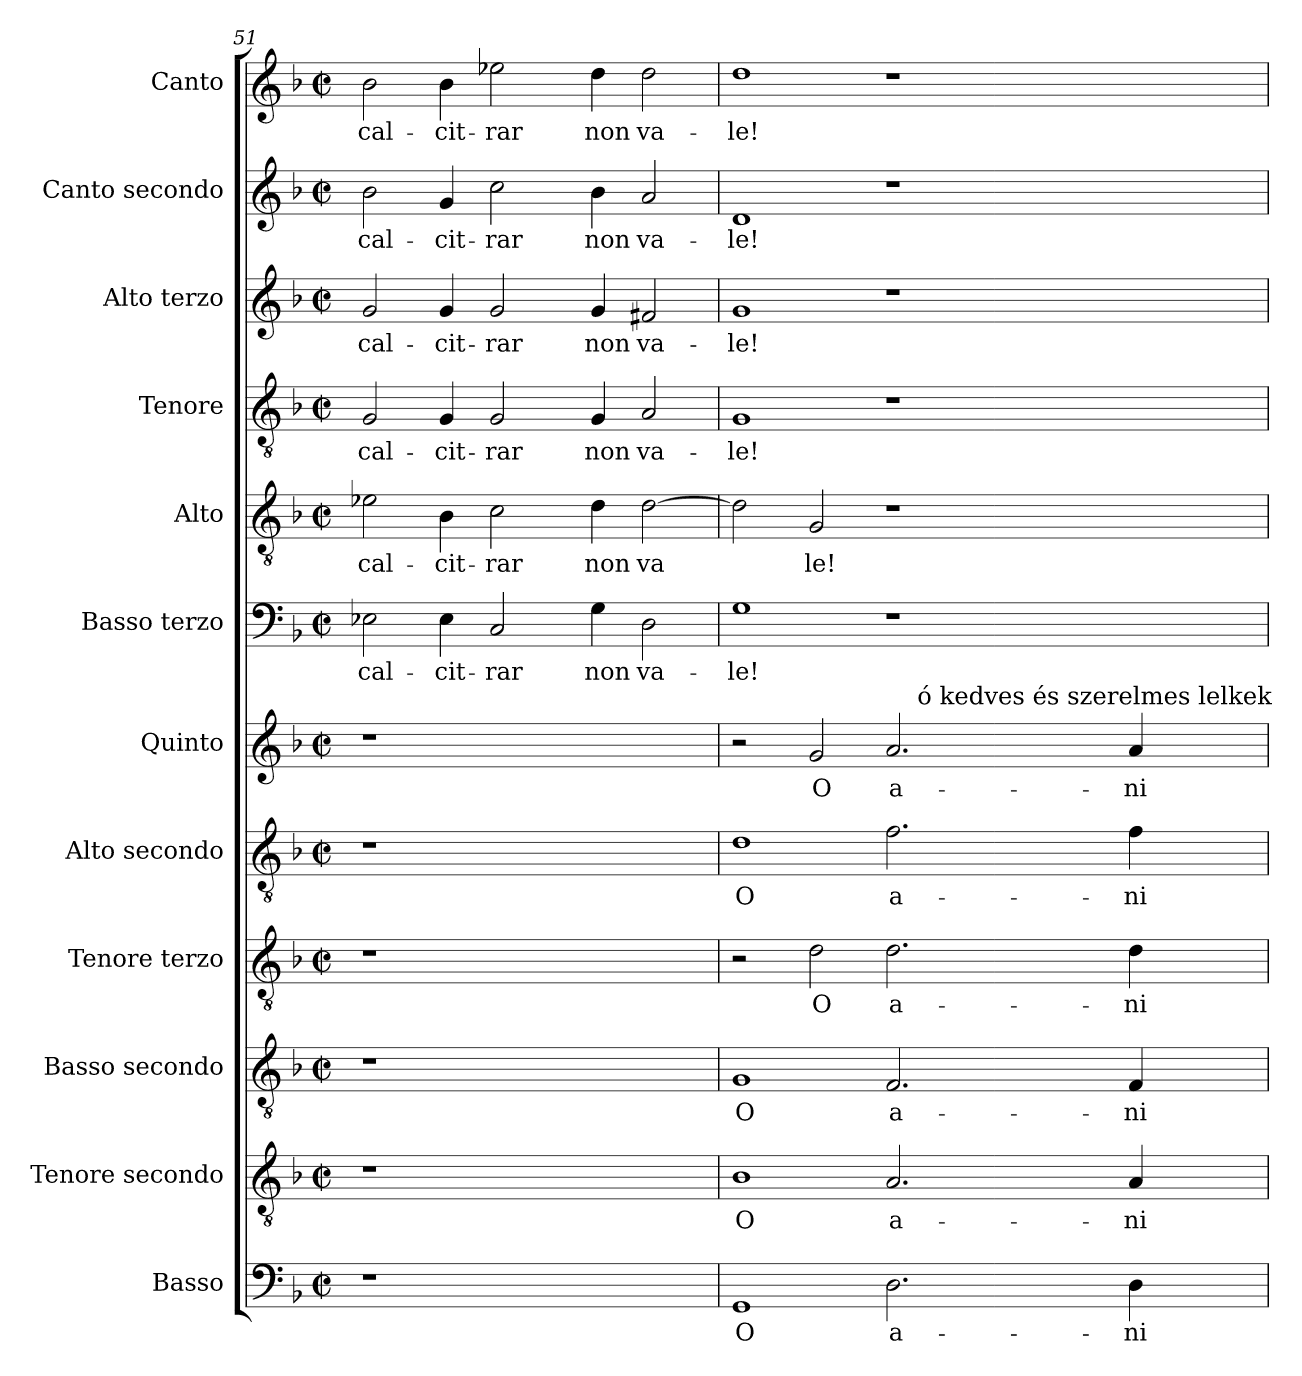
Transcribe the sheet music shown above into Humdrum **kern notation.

**kern	**text	**kern	**text	**kern	**text	**kern	**text	**kern	**text	**kern	**text	**kern	**text	**kern	**text	**kern	**text	**kern	**text	**kern	**text	**kern	**text
*part12	*part12	*part11	*part11	*part10	*part10	*part9	*part9	*part8	*part8	*part7	*part7	*part6	*part6	*part5	*part5	*part4	*part4	*part3	*part3	*part2	*part2	*part1	*part1
*staff12	*staff12	*staff11	*staff11	*staff10	*staff10	*staff9	*staff9	*staff8	*staff8	*staff7	*staff7	*staff6	*staff6	*staff5	*staff5	*staff4	*staff4	*staff3	*staff3	*staff2	*staff2	*staff1	*staff1
*I"Basso	*	*I"Tenore secondo	*	*I"Basso secondo	*	*I"Tenore terzo	*	*I"Alto secondo	*	*I"Quinto	*	*I"Basso terzo	*	*I"Alto	*	*I"Tenore	*	*I"Alto terzo	*	*I"Canto secondo	*	*I"Canto	*
*	*	*	*	*	*	*	*	*	*	*I'Q	*	*	*	*	*	*	*	*	*	*	*	*	*
*clefF4	*	*clefGv2	*	*clefGv2	*	*clefGv2	*	*clefGv2	*	*clefG2	*	*clefF4	*	*clefGv2	*	*clefGv2	*	*clefG2	*	*clefG2	*	*clefG2	*
*k[b-]	*	*k[b-]	*	*k[b-]	*	*k[b-]	*	*k[b-]	*	*k[b-]	*	*k[b-]	*	*k[b-]	*	*k[b-]	*	*k[b-]	*	*k[b-]	*	*k[b-]	*
*F:	*	*F:	*	*F:	*	*F:	*	*F:	*	*F:	*	*F:	*	*F:	*	*F:	*	*F:	*	*F:	*	*F:	*
*M2/2	*	*M2/2	*	*M2/2	*	*M2/2	*	*M2/2	*	*M2/2	*	*M2/2	*	*M2/2	*	*M2/2	*	*M2/2	*	*M2/2	*	*M2/2	*
*met(c|)	*	*met(c|)	*	*met(c|)	*	*met(c|)	*	*met(c|)	*	*met(c|)	*	*met(c|)	*	*met(c|)	*	*met(c|)	*	*met(c|)	*	*met(c|)	*	*met(c|)	*
=51	=51	=51	=51	=51	=51	=51	=51	=51	=51	=51	=51	=51	=51	=51	=51	=51	=51	=51	=51	=51	=51	=51	=51
!	!	!	!	!	!	!	!	!	!	!	!	!	!LO:LY:b:rj	!	!LO:LY:b:rj	!	!LO:LY:b:rj	!	!LO:LY:b:rj	!	!LO:LY:b:rj	!	!LO:LY:b:cj
1r	.	1r	.	1r	.	1r	.	1r	.	1r	.	2E-X\	cal-	2e-X\	cal-	2G/	cal-	2g/	cal-	2b-\	cal-	2b-\	cal-
!	!	!	!	!	!	!	!	!	!	!	!	!	!LO:LY:b:rj	!	!LO:LY:b:rj	!	!LO:LY:b:rj	!	!LO:LY:b:rj	!	!LO:LY:b:rj	!	!LO:LY:b:cj
.	.	.	.	.	.	.	.	.	.	.	.	4E-\	-cit-	4B-\	-cit-	4G/	-cit-	4g/	-cit-	4g/	-cit-	4b-\	-cit-
!	!	!	!	!	!	!	!	!	!	!	!	!	!LO:LY:b:rj	!	!LO:LY:b:rj	!	!LO:LY:b:rj	!	!LO:LY:b:rj	!	!LO:LY:b:rj	!	!LO:LY:b:cj
.	.	.	.	.	.	.	.	.	.	.	.	2C/	-rar	2c\	-rar	2G/	-rar	2g/	-rar	2cc\	-rar	2ee-X\	-rar
1ryy	.	1ryy	.	1ryy	.	1ryy	.	1ryy	.	1ryy	.	.	.	.	.	.	.	.	.	.	.	.	.
!	!	!	!	!	!	!	!	!	!	!	!	!	!LO:LY:b:rj	!	!LO:LY:b:rj	!	!LO:LY:b:rj	!	!LO:LY:b:rj	!	!LO:LY:b:rj	!	!LO:LY:b:cj
.	.	.	.	.	.	.	.	.	.	.	.	4G\	non	4d\	non	4G/	non	4g/	non	4b-\	non	4dd\	non
!	!	!	!	!	!	!	!	!	!	!	!	!	!LO:LY:b:rj	!	!LO:LY:b:rj	!	!LO:LY:b:rj	!	!LO:LY:b:rj	!	!LO:LY:b:rj	!	!LO:LY:b:cj
.	.	.	.	.	.	.	.	.	.	.	.	2D\	va-	[>2d\	va-	2A/	va-	2f#X/	va-	2a/	va-	2dd\	va-
=52	=52	=52	=52	=52	=52	=52	=52	=52	=52	=52	=52	=52	=52	=52	=52	=52	=52	=52	=52	=52	=52	=52	=52
!	!LO:LY:b:cj	!	!LO:LY:b:cj	!	!LO:LY:b:cj	!	!	!	!LO:LY:b:cj	!	!	!	!LO:LY:b:rj	!	!LO:LY:b:rj	!	!LO:LY:b:rj	!	!LO:LY:b:rj	!	!LO:LY:b:rj	!	!LO:LY:b:cj
*	*	*	*	*	*	*	*	*	*	*^	*	*	*	*	*	*	*	*	*	*	*	*	*
1GG	O	1B-	O	1G	O	2r	.	1d	O	2r	1ryy	.	1G	-le!	2d\]	--	1G	-le!	1g	-le!	1d	-le!	1dd	-le!
!	!	!	!	!	!	!	!LO:LY:b:cj	!	!	!	!	!LO:LY:b:cj	!	!	!	!LO:LY:b:rj	!	!	!	!	!	!	!	!
.	.	.	.	.	.	2d\	O	.	.	2g/	.	O	.	.	2G/	-le!	.	.	.	.	.	.	.	.
!	!LO:LY:b:cj	!	!LO:LY:b:cj	!	!LO:LY:b:cj	!	!LO:LY:b:cj	!	!LO:LY:b:cj	!	!	!LO:LY:b:cj	!	!	!	!	!	!	!	!	!	!	!	!
2.D\	a-	2.A/	a-	2.F/	a-	2.d\	a-	2.f\	a-	2.a/	16..ryy	a-	1r	.	1r	.	1r	.	1r	.	1r	.	1r	.
!	!	!	!	!	!	!	!	!	!	!	!LO:TX:a:t=ó kedves és szerelmes lelkek	!	!	!	!	!	!	!	!	!	!	!	!	!
.	.	.	.	.	.	.	.	.	.	.	2ryy	.	.	.	.	.	.	.	.	.	.	.	.	.
.	.	.	.	.	.	.	.	.	.	.	4ryy	.	.	.	.	.	.	.	.	.	.	.	.	.
!	!LO:LY:b:cj	!	!LO:LY:b:cj	!	!LO:LY:b:cj	!	!LO:LY:b:cj	!	!LO:LY:b:cj	!	!	!LO:LY:b:cj	!	!	!	!	!	!	!	!	!	!	!	!
4D\	-ni-	4A/	-ni-	4F/	-ni-	4d\	-ni-	4f\	-ni-	4a/	.	-ni-	.	.	.	.	.	.	.	.	.	.	.	.
.	.	.	.	.	.	.	.	.	.	.	8ryy	.	.	.	.	.	.	.	.	.	.	.	.	.
.	.	.	.	.	.	.	.	.	.	.	64ryy	.	.	.	.	.	.	.	.	.	.	.	.	.
*	*	*	*	*	*	*	*	*	*	*v	*v	*	*	*	*	*	*	*	*	*	*	*	*	*
=	=	=	=	=	=	=	=	=	=	=	=	=	=	=	=	=	=	=	=	=	=	=	=
*-	*-	*-	*-	*-	*-	*-	*-	*-	*-	*-	*-	*-	*-	*-	*-	*-	*-	*-	*-	*-	*-	*-	*-
